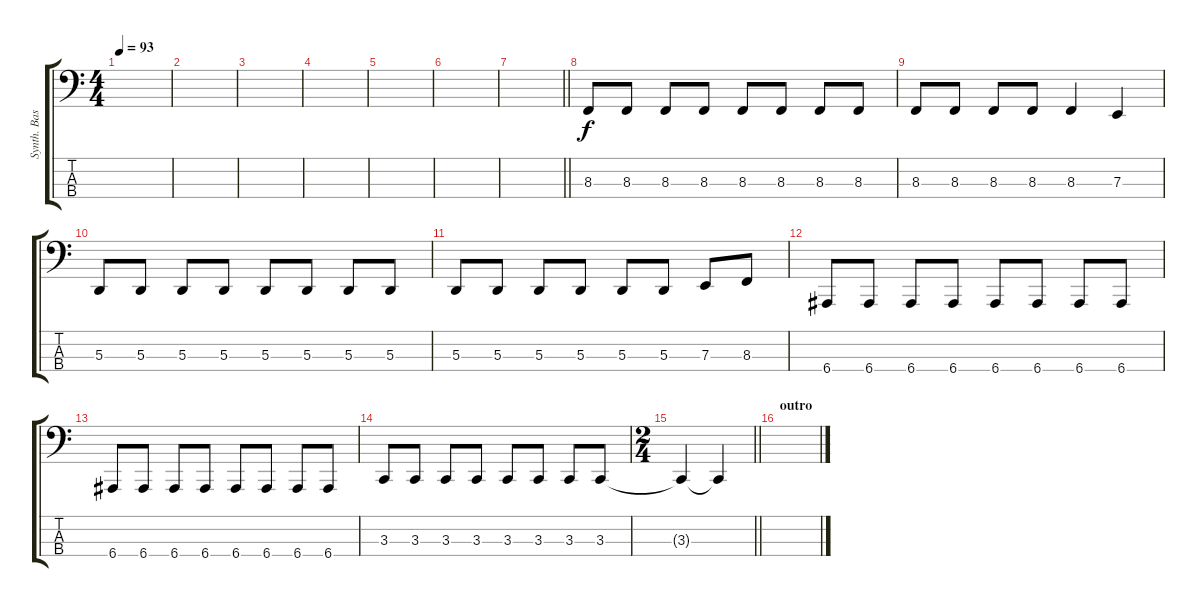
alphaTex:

\track ("Synth. Bass" "Synth. Bas") {instrument synthbrass1}
\staff {score tabs}
\tuning (G2 D2 A1 E1) {hide}
\ts (4 4)
\tempo 93
\clef f4
\ks c
|
|
|
|
|
|
\barLineRight lightlight
|
8.3.8{volume 13} 8.3.8 8.3.8 8.3.8 8.3.8 8.3.8 8.3.8 8.3.8 |
8.3.8 8.3.8 8.3.8 8.3.8 8.3.4 7.3.4 |
5.3.8 5.3.8 5.3.8 5.3.8 5.3.8 5.3.8 5.3.8 5.3.8 |
5.3.8 5.3.8 5.3.8 5.3.8 5.3.8 5.3.8 7.3.8 8.3.8 |
6.4.8 6.4.8 6.4.8 6.4.8 6.4.8 6.4.8 6.4.8 6.4.8 |
6.4.8 6.4.8 6.4.8 6.4.8 6.4.8 6.4.8 6.4.8 6.4.8 |
3.3.8 3.3.8 3.3.8 3.3.8 3.3.8 3.3.8 3.3.8 3.3.8 |
\ts (2 4)
\barLineRight lightlight
3.3{t}.4 3.3{t}.4{volume 2} |
\section ("" "outro")
